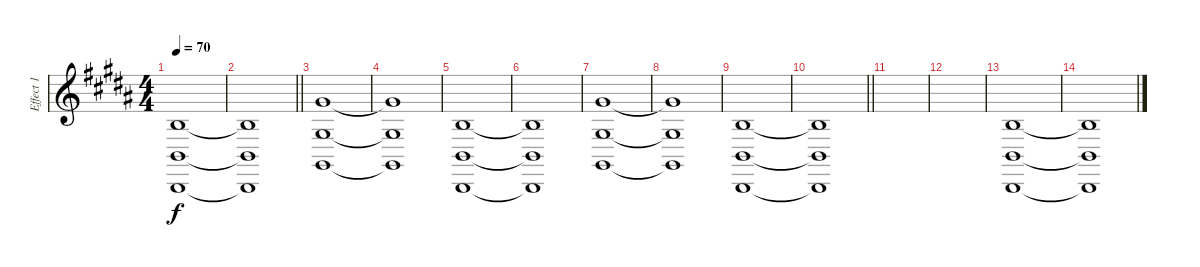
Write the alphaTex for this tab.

\track ("Effect 1" "Effect 1") {instrument rockorgan}
\staff {score}
\tuning (Eb4 B3 Gb3 B2 Gb2 B1) {hide}
\ts (4 4)
\tempo 70
\clef g2
\ks b
(0.2 0.4 0.6).1{dy f} |
\barLineRight lightlight
(0.2{t} 0.4{t} 0.6{t}).1 |
(9.2 9.4 9.6).1 |
(9.2{t} 9.4{t} 9.6{t}).1 |
(0.2 0.4 0.6).1 |
(0.2{t} 0.4{t} 0.6{t}).1 |
(9.2 9.4 9.6).1 |
(9.2{t} 9.4{t} 9.6{t}).1 |
(0.2 0.4 0.6).1 |
\barLineRight lightlight
(0.2{t} 0.4{t} 0.6{t}).1 |
|
|
(0.2 0.4 0.6).1 |
(0.2{t} 0.4{t} 0.6{t}).1
